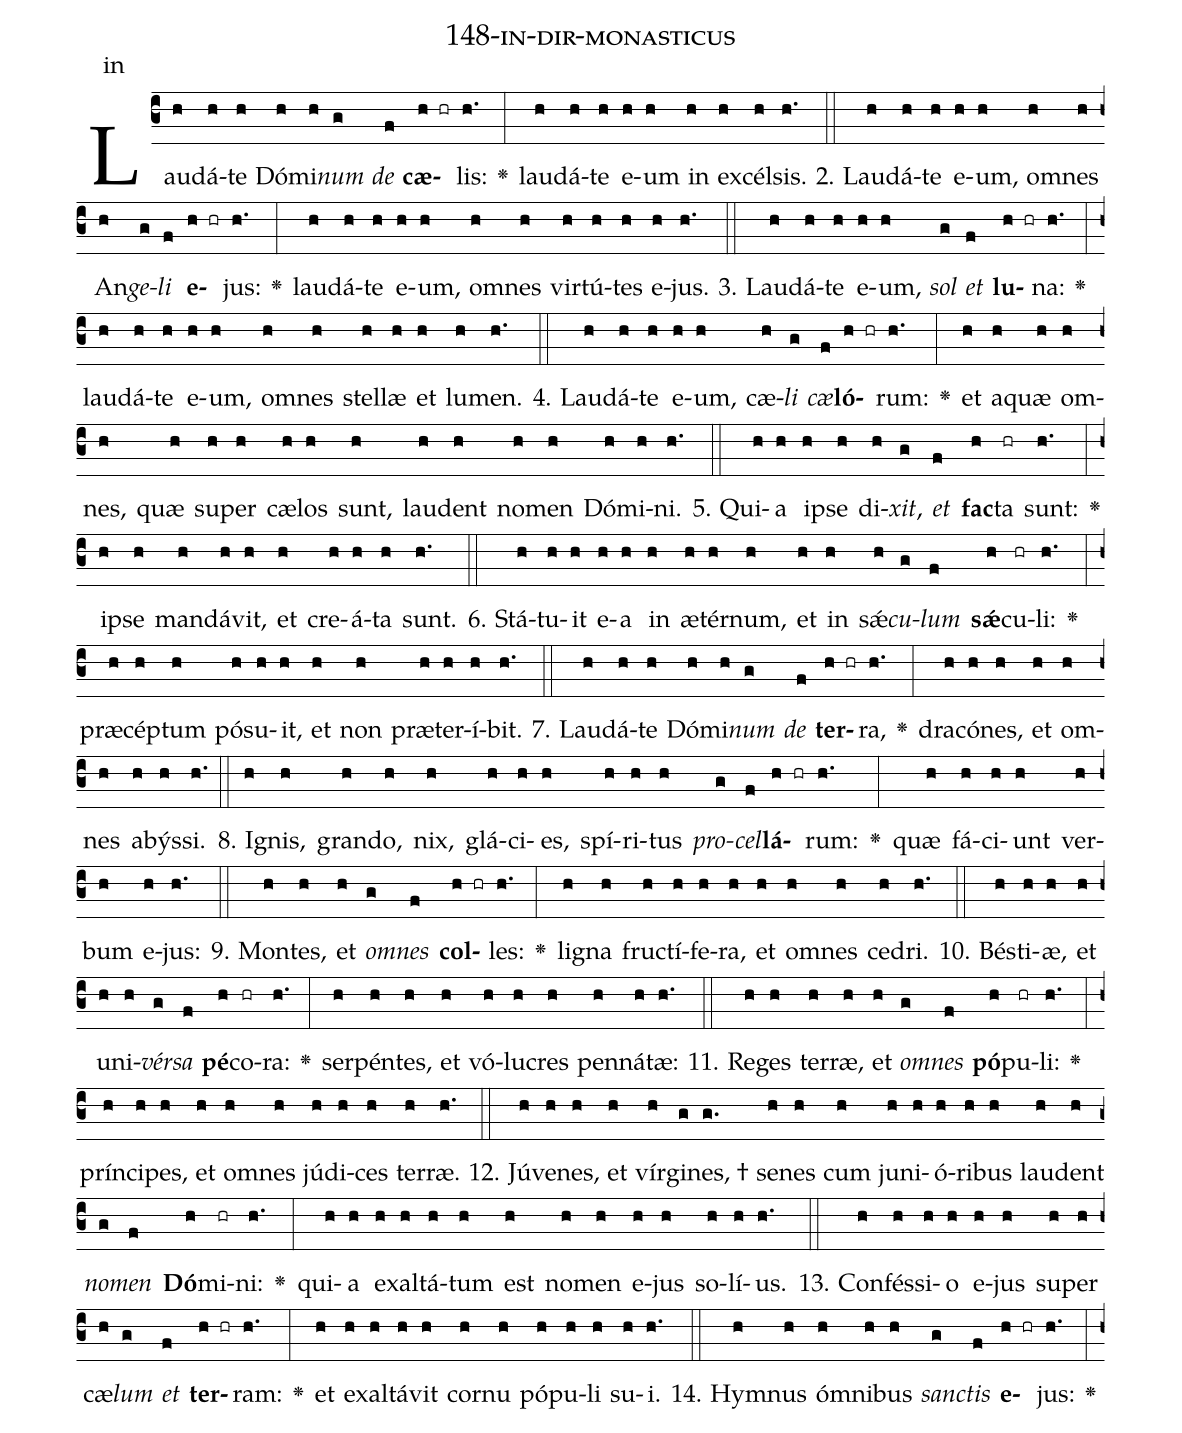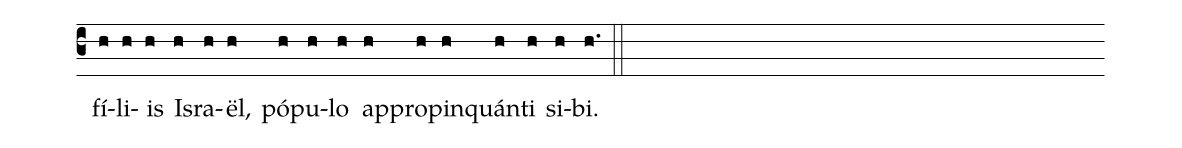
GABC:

name: 148-in-dir-monasticus;
annotation: in;
%%
(c3)Lau(h)dá(h)te(h) Dó(h)mi(h)<i>num</i>(g) <i>de</i>(f) <b>cæ</b>(h hr)lis:(h.) <v>\greheightstar</v>(:) lau(h)dá(h)te(h) e(h)um(h) in(h) ex(h)cél(h)sis.(h.) (::)
2. Lau(h)dá(h)te(h) e(h)um,(h) om(h)nes(h) An(h)<i>ge</i>(g)<i>li</i>(f) <b>e</b>(h hr)jus:(h.) <v>\greheightstar</v>(:) lau(h)dá(h)te(h) e(h)um,(h) om(h)nes(h) vir(h)tú(h)tes(h) e(h)jus.(h.) (::)
3. Lau(h)dá(h)te(h) e(h)um,(h) <i>sol</i>(g) <i>et</i>(f) <b>lu</b>(h hr)na:(h.) <v>\greheightstar</v>(:) lau(h)dá(h)te(h) e(h)um,(h) om(h)nes(h) stel(h)læ(h) et(h) lu(h)men.(h.) (::)
4. Lau(h)dá(h)te(h) e(h)um,(h) cæ(h)<i>li</i>(g) <i>cæ</i>(f)<b>ló</b>(h hr)rum:(h.) <v>\greheightstar</v>(:) et(h) a(h)quæ(h) om(h)nes,(h) quæ(h) su(h)per(h) cæ(h)los(h) sunt,(h) lau(h)dent(h) no(h)men(h) Dó(h)mi(h)ni.(h.) (::)
5. Qui(h)a(h) ip(h)se(h) di(h)<i>xit</i>,(g) <i>et</i>(f) <b>fac</b>(h)ta(hr) sunt:(h.) <v>\greheightstar</v>(:) ip(h)se(h) man(h)dá(h)vit,(h) et(h) cre(h)á(h)ta(h) sunt.(h.) (::)
6. Stá(h)tu(h)it(h) e(h)a(h) in(h) æ(h)tér(h)num,(h) et(h) in(h) sǽ(h)<i>cu</i>(g)<i>lum</i>(f) <b>sǽ</b>(h)cu(hr)li:(h.) <v>\greheightstar</v>(:) præ(h)cép(h)tum(h) pó(h)su(h)it,(h) et(h) non(h) præ(h)ter(h)í(h)bit.(h.) (::)
7. Lau(h)dá(h)te(h) Dó(h)mi(h)<i>num</i>(g) <i>de</i>(f) <b>ter</b>(h hr)ra,(h.) <v>\greheightstar</v>(:) dra(h)có(h)nes,(h) et(h) om(h)nes(h) a(h)býs(h)si.(h.) (::)
8. I(h)gnis,(h) gran(h)do,(h) nix,(h) glá(h)ci(h)es,(h) spí(h)ri(h)tus(h) <i>pro</i>(g)<i>cel</i>(f)<b>lá</b>(h hr)rum:(h.) <v>\greheightstar</v>(:) quæ(h) fá(h)ci(h)unt(h) ver(h)bum(h) e(h)jus:(h.) (::)
9. Mon(h)tes,(h) et(h) <i>om</i>(g)<i>nes</i>(f) <b>col</b>(h hr)les:(h.) <v>\greheightstar</v>(:) li(h)gna(h) fruc(h)tí(h)fe(h)ra,(h) et(h) om(h)nes(h) ce(h)dri.(h.) (::)
10. Bés(h)ti(h)æ,(h) et(h) u(h)ni(h)<i>vér</i>(g)<i>sa</i>(f) <b>pé</b>(h)co(hr)ra:(h.) <v>\greheightstar</v>(:) ser(h)pén(h)tes,(h) et(h) vó(h)lu(h)cres(h) pen(h)ná(h)tæ:(h.) (::)
11. Re(h)ges(h) ter(h)ræ,(h) et(h) <i>om</i>(g)<i>nes</i>(f) <b>pó</b>(h)pu(hr)li:(h.) <v>\greheightstar</v>(:) prín(h)ci(h)pes,(h) et(h) om(h)nes(h) jú(h)di(h)ces(h) ter(h)ræ.(h.) (::)
12. Jú(h)ve(h)nes,(h) et(h) vír(h)gi(g)nes, †(g.) se(h)nes(h) cum(h) ju(h)ni(h)ó(h)ri(h)bus(h) lau(h)dent(h) <i>no</i>(g)<i>men</i>(f) <b>Dó</b>(h)mi(hr)ni:(h.) <v>\greheightstar</v>(:) qui(h)a(h) ex(h)al(h)tá(h)tum(h) est(h) no(h)men(h) e(h)jus(h) so(h)lí(h)us.(h.) (::)
13. Con(h)fés(h)si(h)o(h) e(h)jus(h) su(h)per(h) cæ(h)<i>lum</i>(g) <i>et</i>(f) <b>ter</b>(h hr)ram:(h.) <v>\greheightstar</v>(:) et(h) ex(h)al(h)tá(h)vit(h) cor(h)nu(h) pó(h)pu(h)li(h) su(h)i.(h.) (::)
14. Hym(h)nus(h) óm(h)ni(h)bus(h) <i>sanc</i>(g)<i>tis</i>(f) <b>e</b>(h hr)jus:(h.) <v>\greheightstar</v>(:) fí(h)li(h)is(h) Is(h)ra(h)ël,(h) pó(h)pu(h)lo(h) ap(h)pro(h)pin(h)quán(h)ti(h) si(h)bi.(h.) (::)
